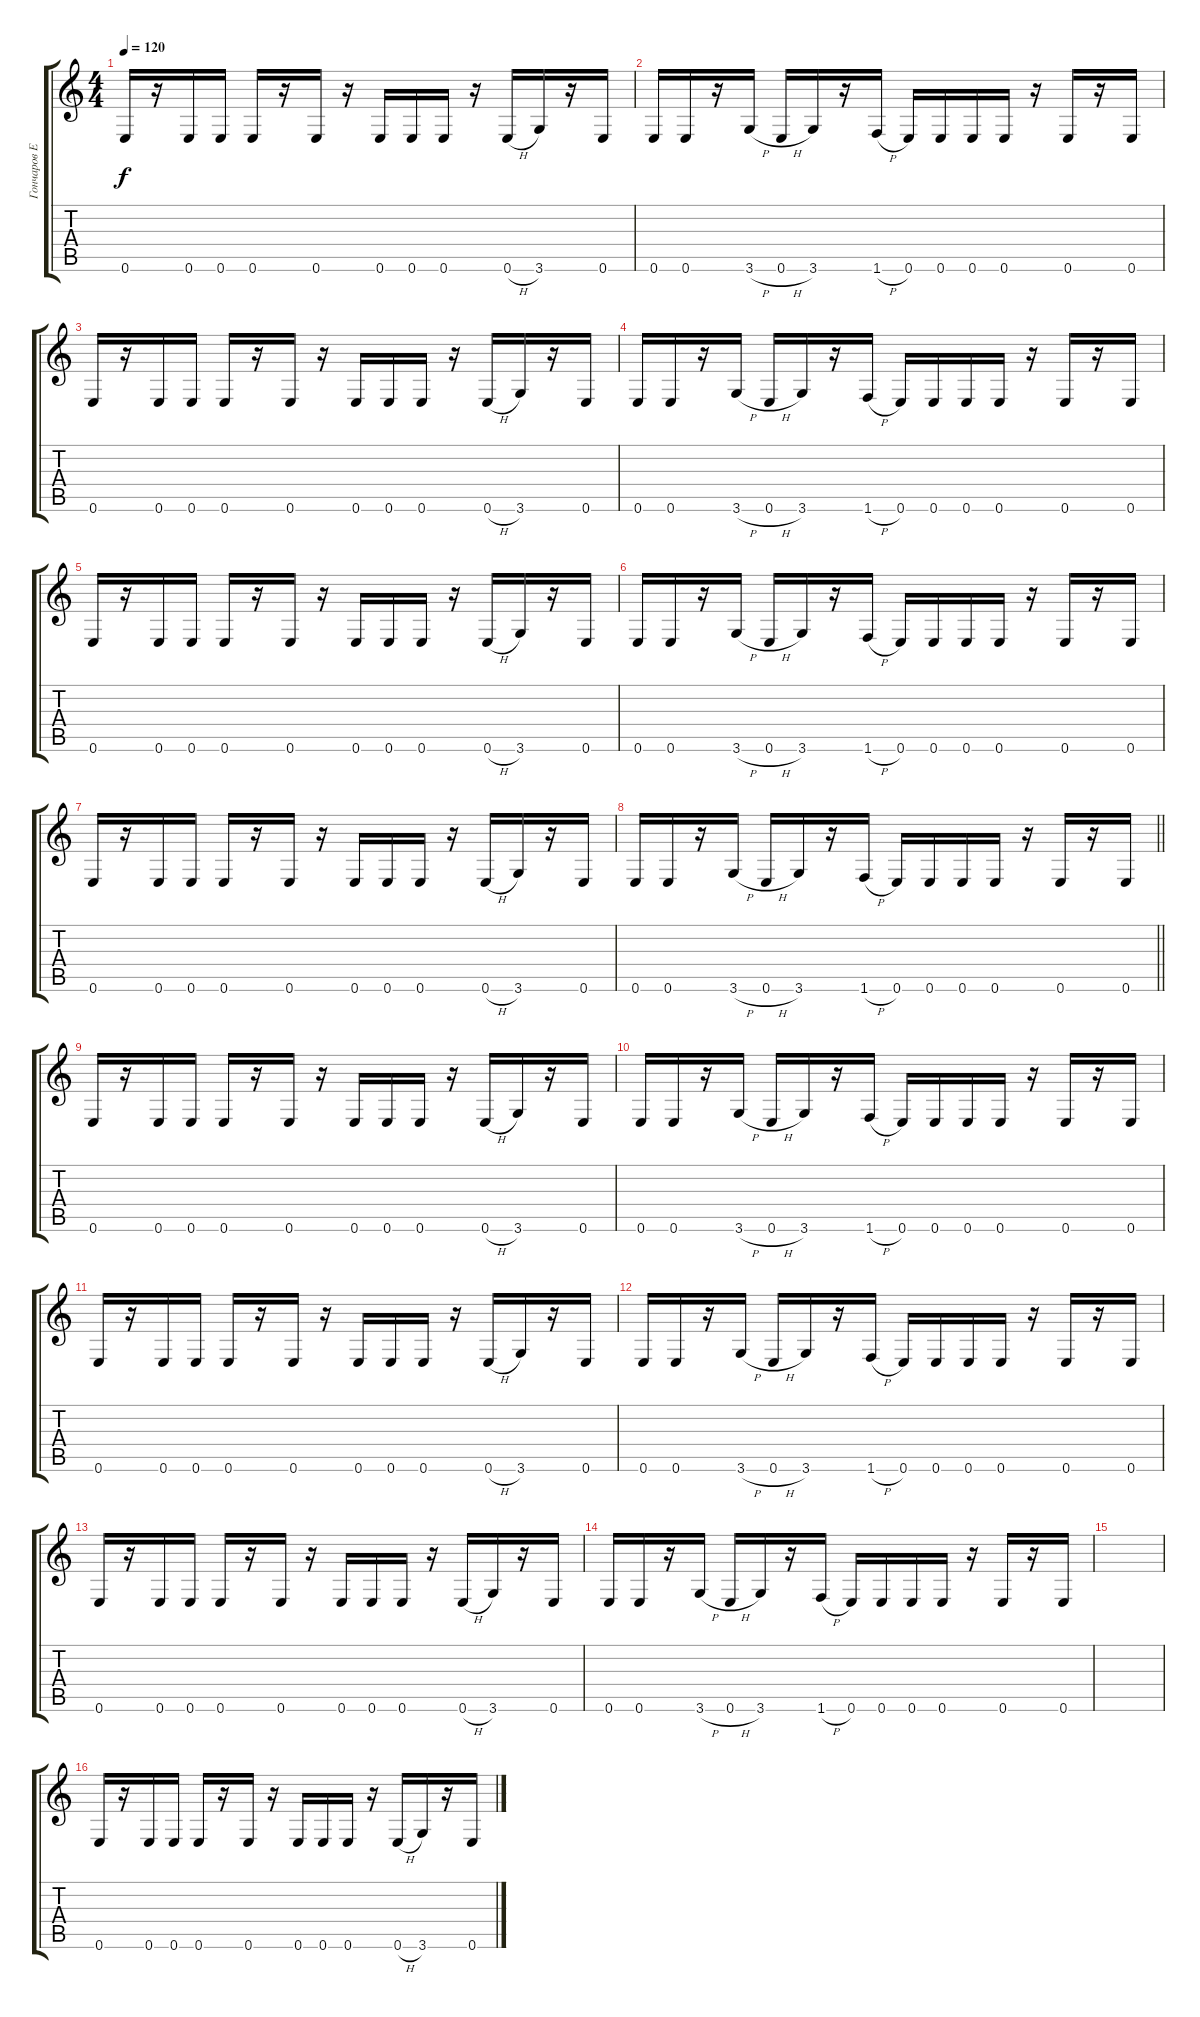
\track ("Гончаров Евгений" "Гончаров Е") {instrument overdrivenguitar}
\staff {score tabs}
\tuning (E4 B3 G3 D3 A2 E2) {hide}
\ts (4 4)
\tempo 120
\clef g2
\ks c
0.6.16{dy f} r.16 0.6.16 0.6.16 0.6.16 r.16 0.6.16 r.16 0.6.16 0.6.16 0.6.16 r.16 0.6{h}.16 3.6.16 r.16 0.6.16 |
0.6.16 0.6.16 r.16 3.6{h}.16 0.6{h}.16 3.6.16 r.16 1.6{h}.16 0.6.16 0.6.16 0.6.16 0.6.16 r.16 0.6.16 r.16 0.6.16 |
0.6.16 r.16 0.6.16 0.6.16 0.6.16 r.16 0.6.16 r.16 0.6.16 0.6.16 0.6.16 r.16 0.6{h}.16 3.6.16 r.16 0.6.16 |
0.6.16 0.6.16 r.16 3.6{h}.16 0.6{h}.16 3.6.16 r.16 1.6{h}.16 0.6.16 0.6.16 0.6.16 0.6.16 r.16 0.6.16 r.16 0.6.16 |
0.6.16 r.16 0.6.16 0.6.16 0.6.16 r.16 0.6.16 r.16 0.6.16 0.6.16 0.6.16 r.16 0.6{h}.16 3.6.16 r.16 0.6.16 |
0.6.16 0.6.16 r.16 3.6{h}.16 0.6{h}.16 3.6.16 r.16 1.6{h}.16 0.6.16 0.6.16 0.6.16 0.6.16 r.16 0.6.16 r.16 0.6.16 |
0.6.16 r.16 0.6.16 0.6.16 0.6.16 r.16 0.6.16 r.16 0.6.16 0.6.16 0.6.16 r.16 0.6{h}.16 3.6.16 r.16 0.6.16 |
\barLineRight lightlight
0.6.16 0.6.16 r.16 3.6{h}.16 0.6{h}.16 3.6.16 r.16 1.6{h}.16 0.6.16 0.6.16 0.6.16 0.6.16 r.16 0.6.16 r.16 0.6.16 |
0.6.16 r.16 0.6.16 0.6.16 0.6.16 r.16 0.6.16 r.16 0.6.16 0.6.16 0.6.16 r.16 0.6{h}.16 3.6.16 r.16 0.6.16 |
0.6.16 0.6.16 r.16 3.6{h}.16 0.6{h}.16 3.6.16 r.16 1.6{h}.16 0.6.16 0.6.16 0.6.16 0.6.16 r.16 0.6.16 r.16 0.6.16 |
0.6.16 r.16 0.6.16 0.6.16 0.6.16 r.16 0.6.16 r.16 0.6.16 0.6.16 0.6.16 r.16 0.6{h}.16 3.6.16 r.16 0.6.16 |
0.6.16 0.6.16 r.16 3.6{h}.16 0.6{h}.16 3.6.16 r.16 1.6{h}.16 0.6.16 0.6.16 0.6.16 0.6.16 r.16 0.6.16 r.16 0.6.16 |
0.6.16 r.16 0.6.16 0.6.16 0.6.16 r.16 0.6.16 r.16 0.6.16 0.6.16 0.6.16 r.16 0.6{h}.16 3.6.16 r.16 0.6.16 |
0.6.16 0.6.16 r.16 3.6{h}.16 0.6{h}.16 3.6.16 r.16 1.6{h}.16 0.6.16 0.6.16 0.6.16 0.6.16 r.16 0.6.16 r.16 0.6.16 |
|
0.6.16 r.16 0.6.16 0.6.16 0.6.16 r.16 0.6.16 r.16 0.6.16 0.6.16 0.6.16 r.16 0.6{h}.16 3.6.16 r.16 0.6.16
